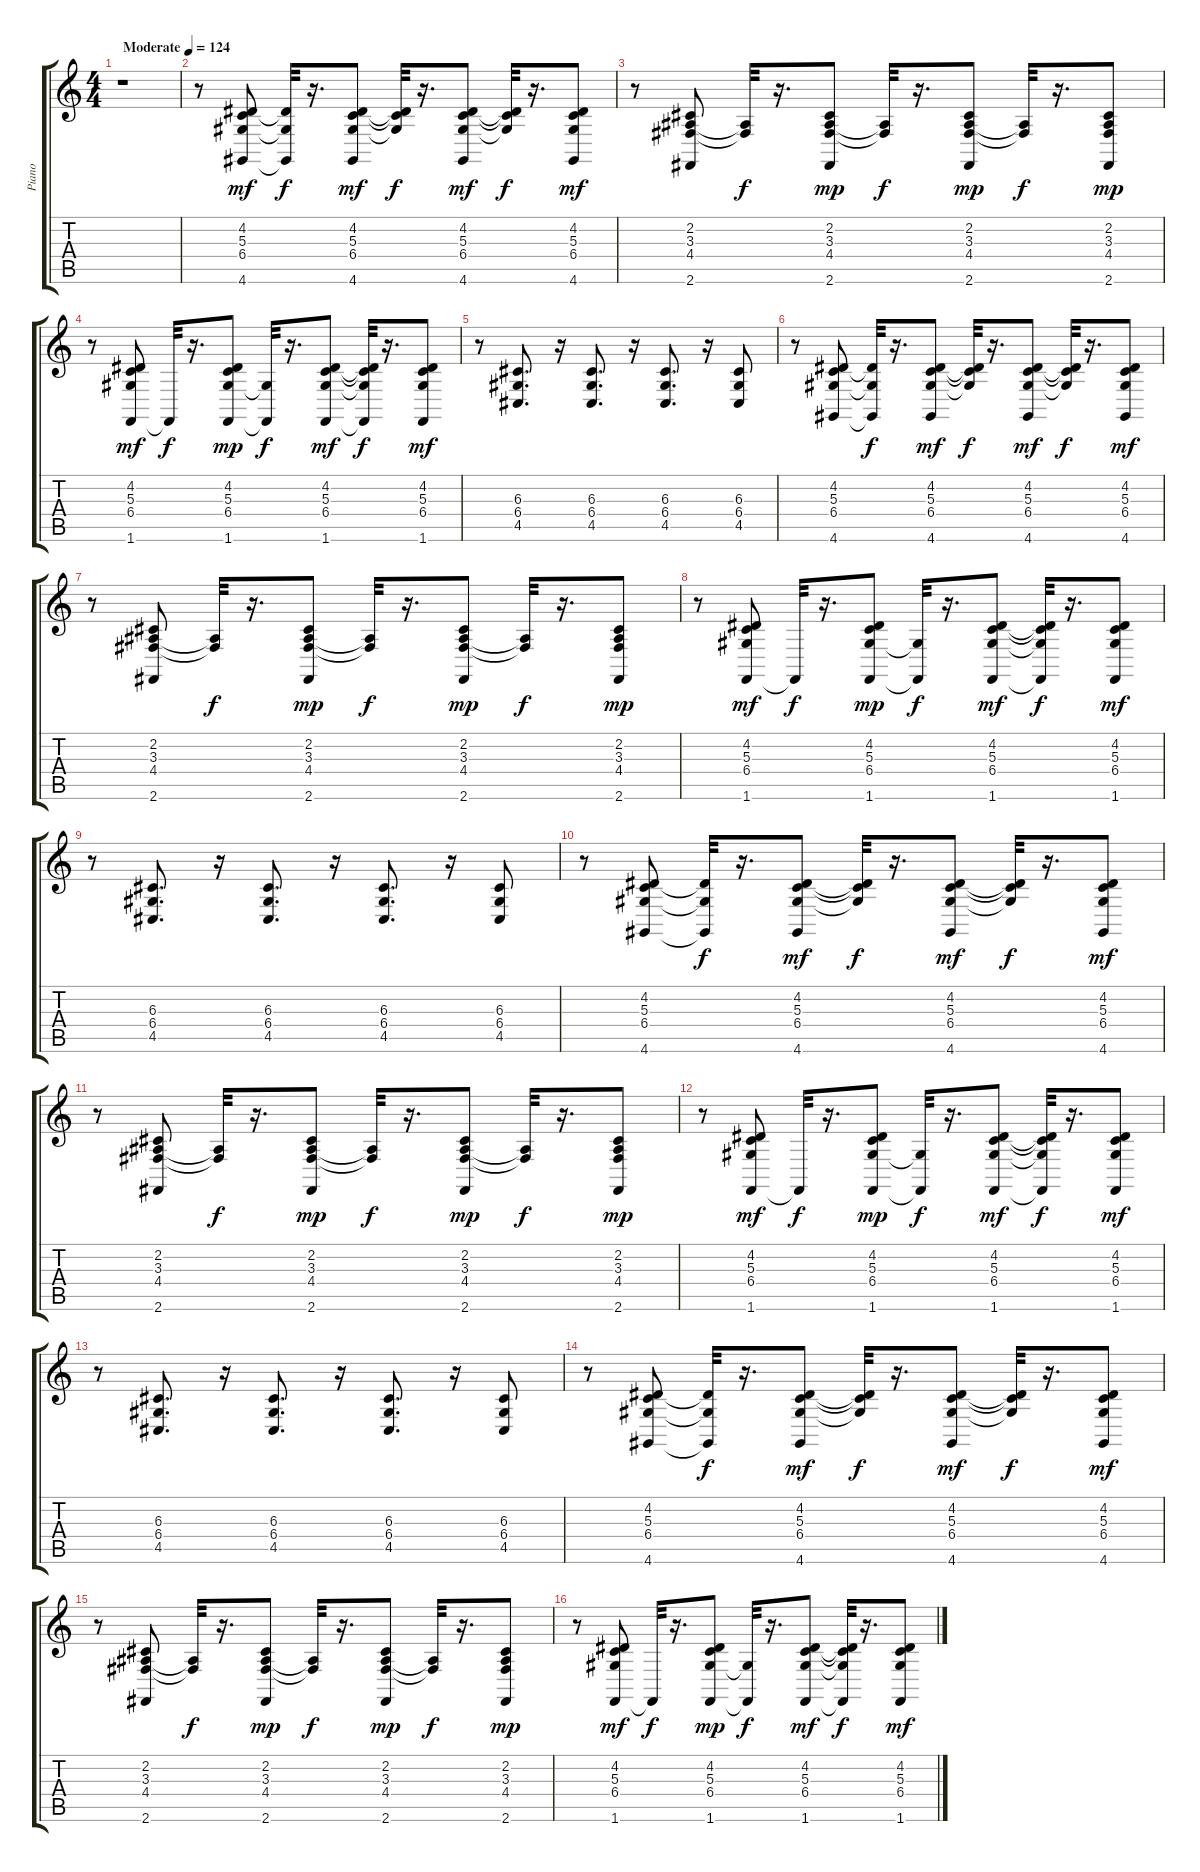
\track ("Piano" "Piano") {instrument acousticgrandpiano}
\staff {score tabs}
\tuning (E4 B3 G3 D3 A2 E2) {hide}
\ts (4 4)
\tempo (124 "Moderate")
\clef g2
\ks c
r.1{dy mf instrument acousticgrandpiano} |
r.8 (4.2 5.3 6.4 4.6).8 (4.2{t} 6.4{t} 4.6{t}).32{dy f} r.16{d} (4.2 5.3 6.4 4.6).8{dy mf} (4.2{t} 5.3{t} 6.4{t}).32{dy f} r.16{d} (4.2 5.3 6.4 4.6).8{dy mf} (4.2{t} 5.3{t} 6.4{t}).32{dy f} r.16{d} (4.2 5.3 6.4 4.6).8{dy mf} |
r.8 (2.2 3.3 4.4 2.6).8 (3.3{t} 4.4{t}).32{dy f} r.16{d} (2.2 3.3 4.4 2.6).8{dy mp} (3.3{t} 4.4{t}).32{dy f} r.16{d} (2.2 3.3 4.4 2.6).8{dy mp} (3.3{t} 4.4{t}).32{dy f} r.16{d} (2.2 3.3 4.4 2.6).8{dy mp} |
r.8 (4.2 5.3 6.4 1.6).8{dy mf} 1.6{t}.32{dy f} r.16{d} (4.2 5.3 6.4 1.6).8{dy mp} (6.4{t} 1.6{t}).32{dy f} r.16{d} (4.2 5.3 6.4 1.6).8{dy mf} (4.2{t} 5.3{t} 6.4{t} 1.6{t}).32{dy f} r.16{d} (4.2 5.3 6.4 1.6).8{dy mf} |
r.8 (6.3 6.4 4.5).8{d} r.16 (6.3 6.4 4.5).8{d} r.16 (6.3 6.4 4.5).8{d} r.16 (6.3 6.4 4.5).8 |
r.8 (4.2 5.3 6.4 4.6).8 (4.2{t} 6.4{t} 4.6{t}).32{dy f} r.16{d} (4.2 5.3 6.4 4.6).8{dy mf} (4.2{t} 5.3{t} 6.4{t}).32{dy f} r.16{d} (4.2 5.3 6.4 4.6).8{dy mf} (4.2{t} 5.3{t} 6.4{t}).32{dy f} r.16{d} (4.2 5.3 6.4 4.6).8{dy mf} |
r.8 (2.2 3.3 4.4 2.6).8 (3.3{t} 4.4{t}).32{dy f} r.16{d} (2.2 3.3 4.4 2.6).8{dy mp} (3.3{t} 4.4{t}).32{dy f} r.16{d} (2.2 3.3 4.4 2.6).8{dy mp} (3.3{t} 4.4{t}).32{dy f} r.16{d} (2.2 3.3 4.4 2.6).8{dy mp} |
r.8 (4.2 5.3 6.4 1.6).8{dy mf} 1.6{t}.32{dy f} r.16{d} (4.2 5.3 6.4 1.6).8{dy mp} (6.4{t} 1.6{t}).32{dy f} r.16{d} (4.2 5.3 6.4 1.6).8{dy mf} (4.2{t} 5.3{t} 6.4{t} 1.6{t}).32{dy f} r.16{d} (4.2 5.3 6.4 1.6).8{dy mf} |
r.8 (6.3 6.4 4.5).8{d} r.16 (6.3 6.4 4.5).8{d} r.16 (6.3 6.4 4.5).8{d} r.16 (6.3 6.4 4.5).8 |
r.8 (4.2 5.3 6.4 4.6).8 (4.2{t} 6.4{t} 4.6{t}).32{dy f} r.16{d} (4.2 5.3 6.4 4.6).8{dy mf} (4.2{t} 5.3{t} 6.4{t}).32{dy f} r.16{d} (4.2 5.3 6.4 4.6).8{dy mf} (4.2{t} 5.3{t} 6.4{t}).32{dy f} r.16{d} (4.2 5.3 6.4 4.6).8{dy mf} |
r.8 (2.2 3.3 4.4 2.6).8 (3.3{t} 4.4{t}).32{dy f} r.16{d} (2.2 3.3 4.4 2.6).8{dy mp} (3.3{t} 4.4{t}).32{dy f} r.16{d} (2.2 3.3 4.4 2.6).8{dy mp} (3.3{t} 4.4{t}).32{dy f} r.16{d} (2.2 3.3 4.4 2.6).8{dy mp} |
r.8 (4.2 5.3 6.4 1.6).8{dy mf} 1.6{t}.32{dy f} r.16{d} (4.2 5.3 6.4 1.6).8{dy mp} (6.4{t} 1.6{t}).32{dy f} r.16{d} (4.2 5.3 6.4 1.6).8{dy mf} (4.2{t} 5.3{t} 6.4{t} 1.6{t}).32{dy f} r.16{d} (4.2 5.3 6.4 1.6).8{dy mf} |
r.8 (6.3 6.4 4.5).8{d} r.16 (6.3 6.4 4.5).8{d} r.16 (6.3 6.4 4.5).8{d} r.16 (6.3 6.4 4.5).8 |
r.8 (4.2 5.3 6.4 4.6).8 (4.2{t} 6.4{t} 4.6{t}).32{dy f} r.16{d} (4.2 5.3 6.4 4.6).8{dy mf} (4.2{t} 5.3{t} 6.4{t}).32{dy f} r.16{d} (4.2 5.3 6.4 4.6).8{dy mf} (4.2{t} 5.3{t} 6.4{t}).32{dy f} r.16{d} (4.2 5.3 6.4 4.6).8{dy mf} |
r.8 (2.2 3.3 4.4 2.6).8 (3.3{t} 4.4{t}).32{dy f} r.16{d} (2.2 3.3 4.4 2.6).8{dy mp} (3.3{t} 4.4{t}).32{dy f} r.16{d} (2.2 3.3 4.4 2.6).8{dy mp} (3.3{t} 4.4{t}).32{dy f} r.16{d} (2.2 3.3 4.4 2.6).8{dy mp} |
r.8 (4.2 5.3 6.4 1.6).8{dy mf} 1.6{t}.32{dy f} r.16{d} (4.2 5.3 6.4 1.6).8{dy mp} (6.4{t} 1.6{t}).32{dy f} r.16{d} (4.2 5.3 6.4 1.6).8{dy mf} (4.2{t} 5.3{t} 6.4{t} 1.6{t}).32{dy f} r.16{d} (4.2 5.3 6.4 1.6).8{dy mf}
